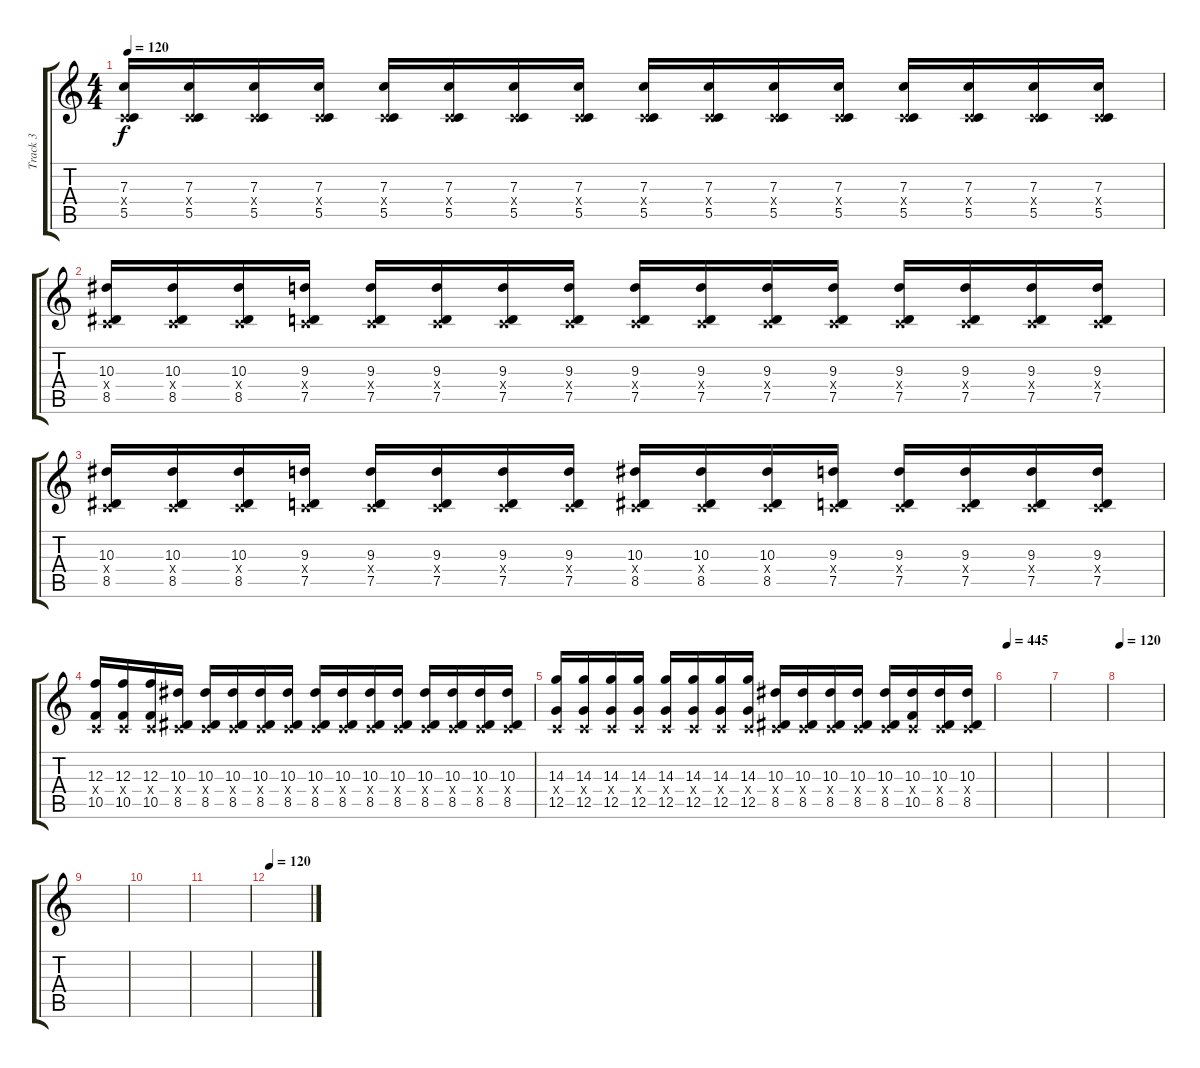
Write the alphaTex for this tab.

\track ("Track 3" "Track 3") {instrument overdrivenguitar}
\staff {score tabs}
\tuning (D4 A3 F3 C3 G2 C2) {hide}
\ts (4 4)
\tempo 120
\clef g2
\ks c
(7.3 0.4{x} 5.5).16{dy f} (7.3 0.4{x} 5.5).16 (7.3 0.4{x} 5.5).16 (7.3 0.4{x} 5.5).16 (7.3 0.4{x} 5.5).16 (7.3 0.4{x} 5.5).16 (7.3 0.4{x} 5.5).16 (7.3 0.4{x} 5.5).16 (7.3 0.4{x} 5.5).16 (7.3 0.4{x} 5.5).16 (7.3 0.4{x} 5.5).16 (7.3 0.4{x} 5.5).16 (7.3 0.4{x} 5.5).16 (7.3 0.4{x} 5.5).16 (7.3 0.4{x} 5.5).16 (7.3 0.4{x} 5.5).16 |
(10.3 0.4{x} 8.5).16 (10.3 0.4{x} 8.5).16 (10.3 0.4{x} 8.5).16 (9.3 0.4{x} 7.5).16 (9.3 0.4{x} 7.5).16 (9.3 0.4{x} 7.5).16 (9.3 0.4{x} 7.5).16 (9.3 0.4{x} 7.5).16 (9.3 0.4{x} 7.5).16 (9.3 0.4{x} 7.5).16 (9.3 0.4{x} 7.5).16 (9.3 0.4{x} 7.5).16 (9.3 0.4{x} 7.5).16 (9.3 0.4{x} 7.5).16 (9.3 0.4{x} 7.5).16 (9.3 0.4{x} 7.5).16 |
(10.3 0.4{x} 8.5).16 (10.3 0.4{x} 8.5).16 (10.3 0.4{x} 8.5).16 (9.3 0.4{x} 7.5).16 (9.3 0.4{x} 7.5).16 (9.3 0.4{x} 7.5).16 (9.3 0.4{x} 7.5).16 (9.3 0.4{x} 7.5).16 (10.3 0.4{x} 8.5).16 (10.3 0.4{x} 8.5).16 (10.3 0.4{x} 8.5).16 (9.3 0.4{x} 7.5).16 (9.3 0.4{x} 7.5).16 (9.3 0.4{x} 7.5).16 (9.3 0.4{x} 7.5).16 (9.3 0.4{x} 7.5).16 |
(12.3 0.4{x} 10.5).16 (12.3 0.4{x} 10.5).16 (12.3 0.4{x} 10.5).16 (10.3 0.4{x} 8.5).16 (10.3 0.4{x} 8.5).16 (10.3 0.4{x} 8.5).16 (10.3 0.4{x} 8.5).16 (10.3 0.4{x} 8.5).16 (10.3 0.4{x} 8.5).16 (10.3 0.4{x} 8.5).16 (10.3 0.4{x} 8.5).16 (10.3 0.4{x} 8.5).16 (10.3 0.4{x} 8.5).16 (10.3 0.4{x} 8.5).16 (10.3 0.4{x} 8.5).16 (10.3 0.4{x} 8.5).16 |
(14.3 0.4{x} 12.5).16 (14.3 0.4{x} 12.5).16 (14.3 0.4{x} 12.5).16 (14.3 0.4{x} 12.5).16 (14.3 0.4{x} 12.5).16 (14.3 0.4{x} 12.5).16 (14.3 0.4{x} 12.5).16 (14.3 0.4{x} 12.5).16 (10.3 0.4{x} 8.5).16 (10.3 0.4{x} 8.5).16 (10.3 0.4{x} 8.5).16 (10.3 0.4{x} 8.5).16 (10.3 0.4{x} 8.5).16 (10.3 0.4{x} 10.5).16 (10.3 0.4{x} 8.5).16 (10.3 0.4{x} 8.5).16 |
\tempo 445
|
|
\tempo 120
|
|
|
|
\tempo 120
